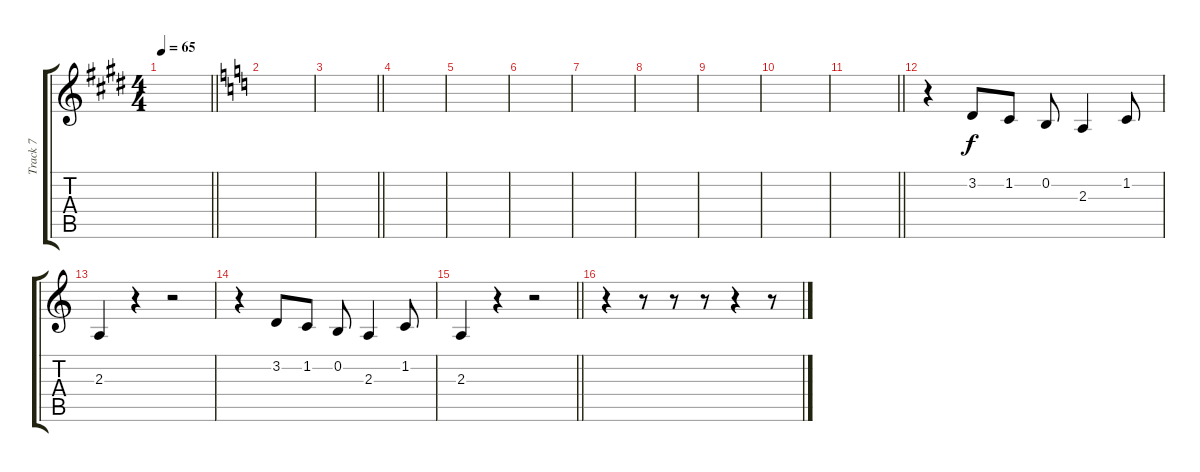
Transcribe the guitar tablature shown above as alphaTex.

\track ("Track 7" "Track 7") {instrument tenorsax}
\staff {score tabs}
\tuning (E4 B3 G3 D3 A2 E2) {hide}
\ts (4 4)
\tempo 65
\clef g2
\barLineRight lightlight
\ks e
|
\ks c
|
\barLineRight lightlight
|
|
|
|
|
|
|
|
\barLineRight lightlight
|
r.4 3.2.8 1.2.8 0.2.8 2.3.4 1.2.8 |
2.3.4 r.4 r.2 |
r.4 3.2.8 1.2.8 0.2.8 2.3.4 1.2.8 |
\barLineRight lightlight
2.3.4 r.4 r.2 |
r.4 r.8 r.8 r.8 r.4 r.8
